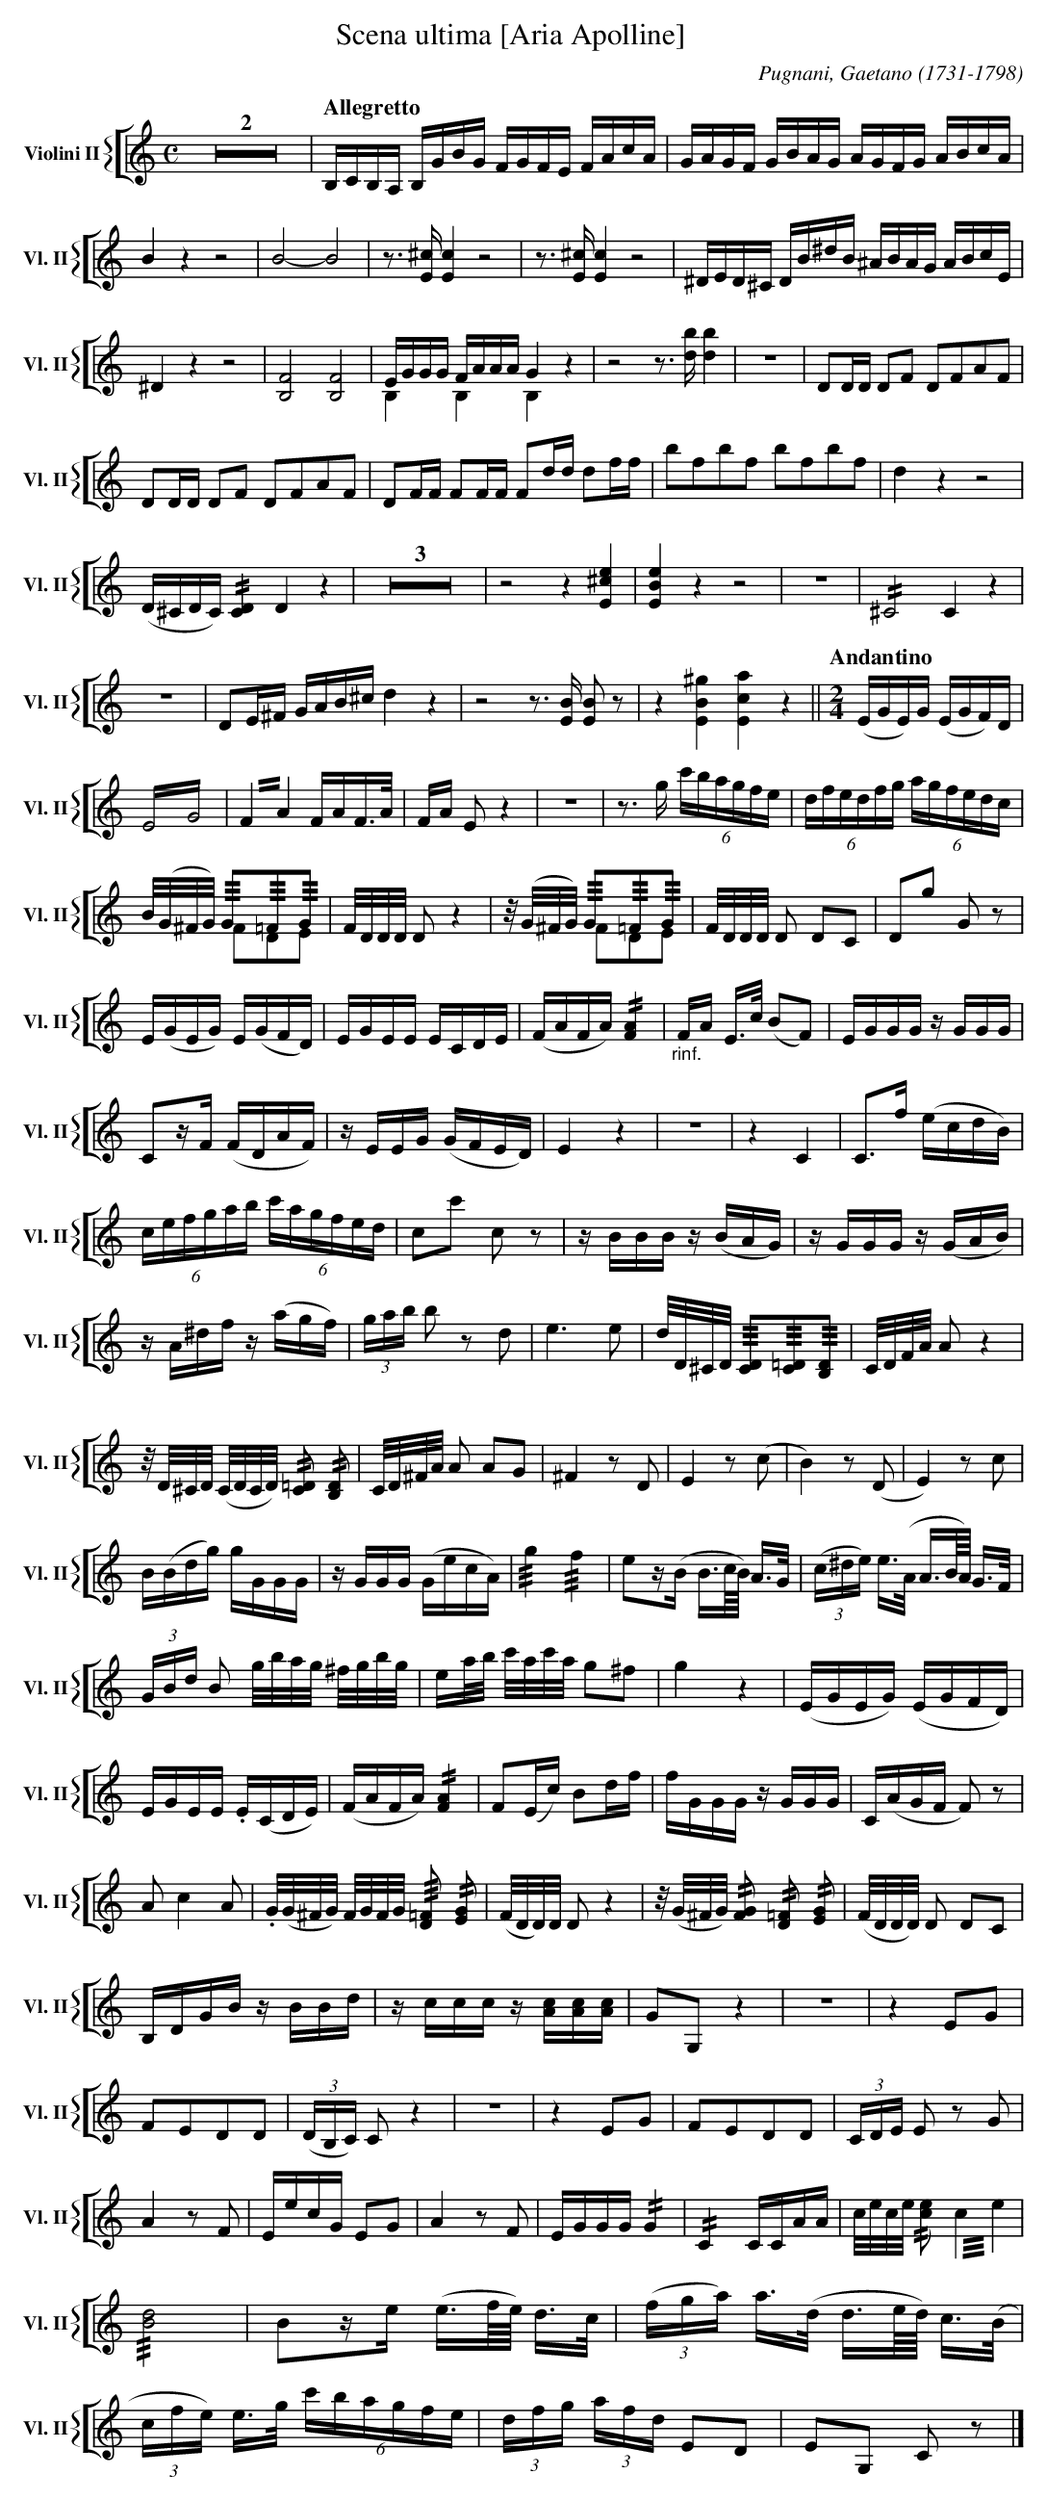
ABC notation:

X:1
T:Scena ultima [Aria Apolline]
C:Pugnani, Gaetano (1731-1798)
M:C
L:1/4
K:C
V: 12 clef=treble name="Violini II" sname="Vl. II"
%%staves [{ 12 }]
[V: 12]	%-----------
   Z2 | \
[Q:"Allegretto"] B,/4C/4B,/4A,/4 B,/4G/4B/4G/4 F/4G/4F/4E/4 F/4A/4c/4A/4 | \
   G/4A/4G/4F/4 G/4B/4A/4G/4 A/4G/4F/4G/4 A/4B/4c/4A/4 | Bzz2 | B2-B2 | z/2>[E^c]/2 [Ec] z2 | z/2>[E^c]/2 [Ec] z2 | \
   ^D/4E/4D/4^C/4 D/4B/4^d/4B/4 ^A/4B/4A/4G/4 A/4B/4c/4E/4 | ^Dzz2 | [B,F]2[B,F]2 | \
   E//G//G//G// F//A//A//A// G z & B, B, B, x | z2z/>[db]/ [db] | Z | \
   D/2D//D// D/2F/2 D/2F/2A/2F/2 | D/D//D// D/F/ D/F/A/F/ | D/F//F// F/F//F// F/d//d// d/f//f// | \
   b/f/b/f/ b/f/b/f/ | dzz2 | (D//^C//D//C//) !//![CD] Dz |Z3 | z2z [E^ce] | [EBe]zz2 | Z | \
   !//!^C2Cz | Z | D/E//^F// G//A//B//^c// d z | z2 z/>[EB]/ [EB]/z/ | z[EB^g][Eca]z || \
[Q:"Andantino"] [M:2/4] (E//G//E//)G// (E//G//F//)D// | E!trem2!G | F/!trem2!A/ F//A//F//>A// | F//A// E/ z | Z | z/>g/ (6:4 c'//b//a//g//f//e// | \
   (6:4 d//f//e//d//f//g// (6:4 a//g//f//e//d//c// | \
   B///(G///^F///G///) !///!G/!///!=F/!///!G/ &x/F/D/E/ | F///D///D///D/// D/z | \
   z///(G///^F///G///) !///!G/!///!=F/!///!G/ &x/F/D/E/ | F///D///D///D/// D/ D/C/ | D/g/ G/z/ | \
   E//(G//E//G//) E//(G//F//D//) | E//G//E//E// E//C//D//E// | (F//A//F//A//) !//![FA] | \
   "_rinf." F//A// E//>c// (B/F/) | E//G//G//G// z//G//G//G// | C/z//F// (F//D//A//F//) | \
   z//E//E//G// (G//F//E//D//) | Ez | Z | z C | C/>f/ (e//c//d//B//) | \
   (6:4 c//e//f//g//a//b// (6:4 c'//a//g//f//e//d// | c/c'/ c/ z/ | \
   z//B//B//B// z//(B//A//G//) | z//G//G//G// z//(G//A//B//) | \
   z//A//^d//f// z//(a//g//f//) | (3g//a//b// b/ z/d/|e3/2e/ | \
   d///D///^C///D/// !///![CD]/!///![C=D]/!///![B,D]/ | C///D///F///A/// A/z | \
   z///D///^C///D/// (C///D///C///D///) !//![C=D]/ !//![B,D]/| \
   C///D///^F///A/// A/ A/G/ | ^Fz/D/ | Ez/(c/ | B)z/(D/ | E)z/c/ | \
   B//(B//d//g//) g//G//G//G// | z//G//G//G// (G//e//c//A//) | !///!g !///!f | \
   e/z//(B// B3/8c/16B/16) A//>G// | ((3c//^d//e//) e//>(A// A3/8B/16A/16) G//>F// | \
   (3G//B//d// B/ /g/8b/8a/8g/8 ^f/8g/8b/8g/8 | e//a///b/// c'///a///c'///a/// g/^f/ | \
   g z | (E//G//E//G//) (E//G//F//D//) | E//G//E//E// .E//(C//D//E//) | (F//A//F//A//) !//![FA]| \
   F/(E//c//) B/d//f// | f//G//G//G// z//G//G//G// | C//(A//G//F// F/) z/ | A/ c A/ | \
   .G///(G///^F///G///) F///G///F///G/// !///![D=F]/ !//![EG]/ | \
   (F///D///D///)D/// D/ z | z///(G///^F///G///) !//![FG]/ !//![D=F]/ !//![EG]/|(F///D///D///D///) D/ D/C/ | \
   B,//D//G//B// z//B//B//d// | z//c//c//c// z//[Ac]//[Ac]//[Ac]// | G/G,/ z | z2 | z E/G/ | F/E/D/D/ | \
   ((3D//B,//C//) C/ z | z2 | z E/G/ | F/E/D/D/ | (3C//D//E// E/ z/ G/ | A z/ F/ | E//e//c//G// E/G/ | \
   A z/ F/ | E//G//G//G// !//!G | !//!C C//C//A//A// | c///e///c///e/// !//![ce]/ c/!trem3!e/ | \
   !///![Bd]2 | B/z//e// (e3/8f/16e/16) d3/8c/// | ((3f//g//a//) a3/8(d/// d3/8e////d////) c3/8(B/// | \
   (3c//f//e//) e3/8g/// (6:4 c'//b//a//g//f//e// | (3d//f//g// (3a//f//d// E/D/ | E/G,/ C/ z/ |]
